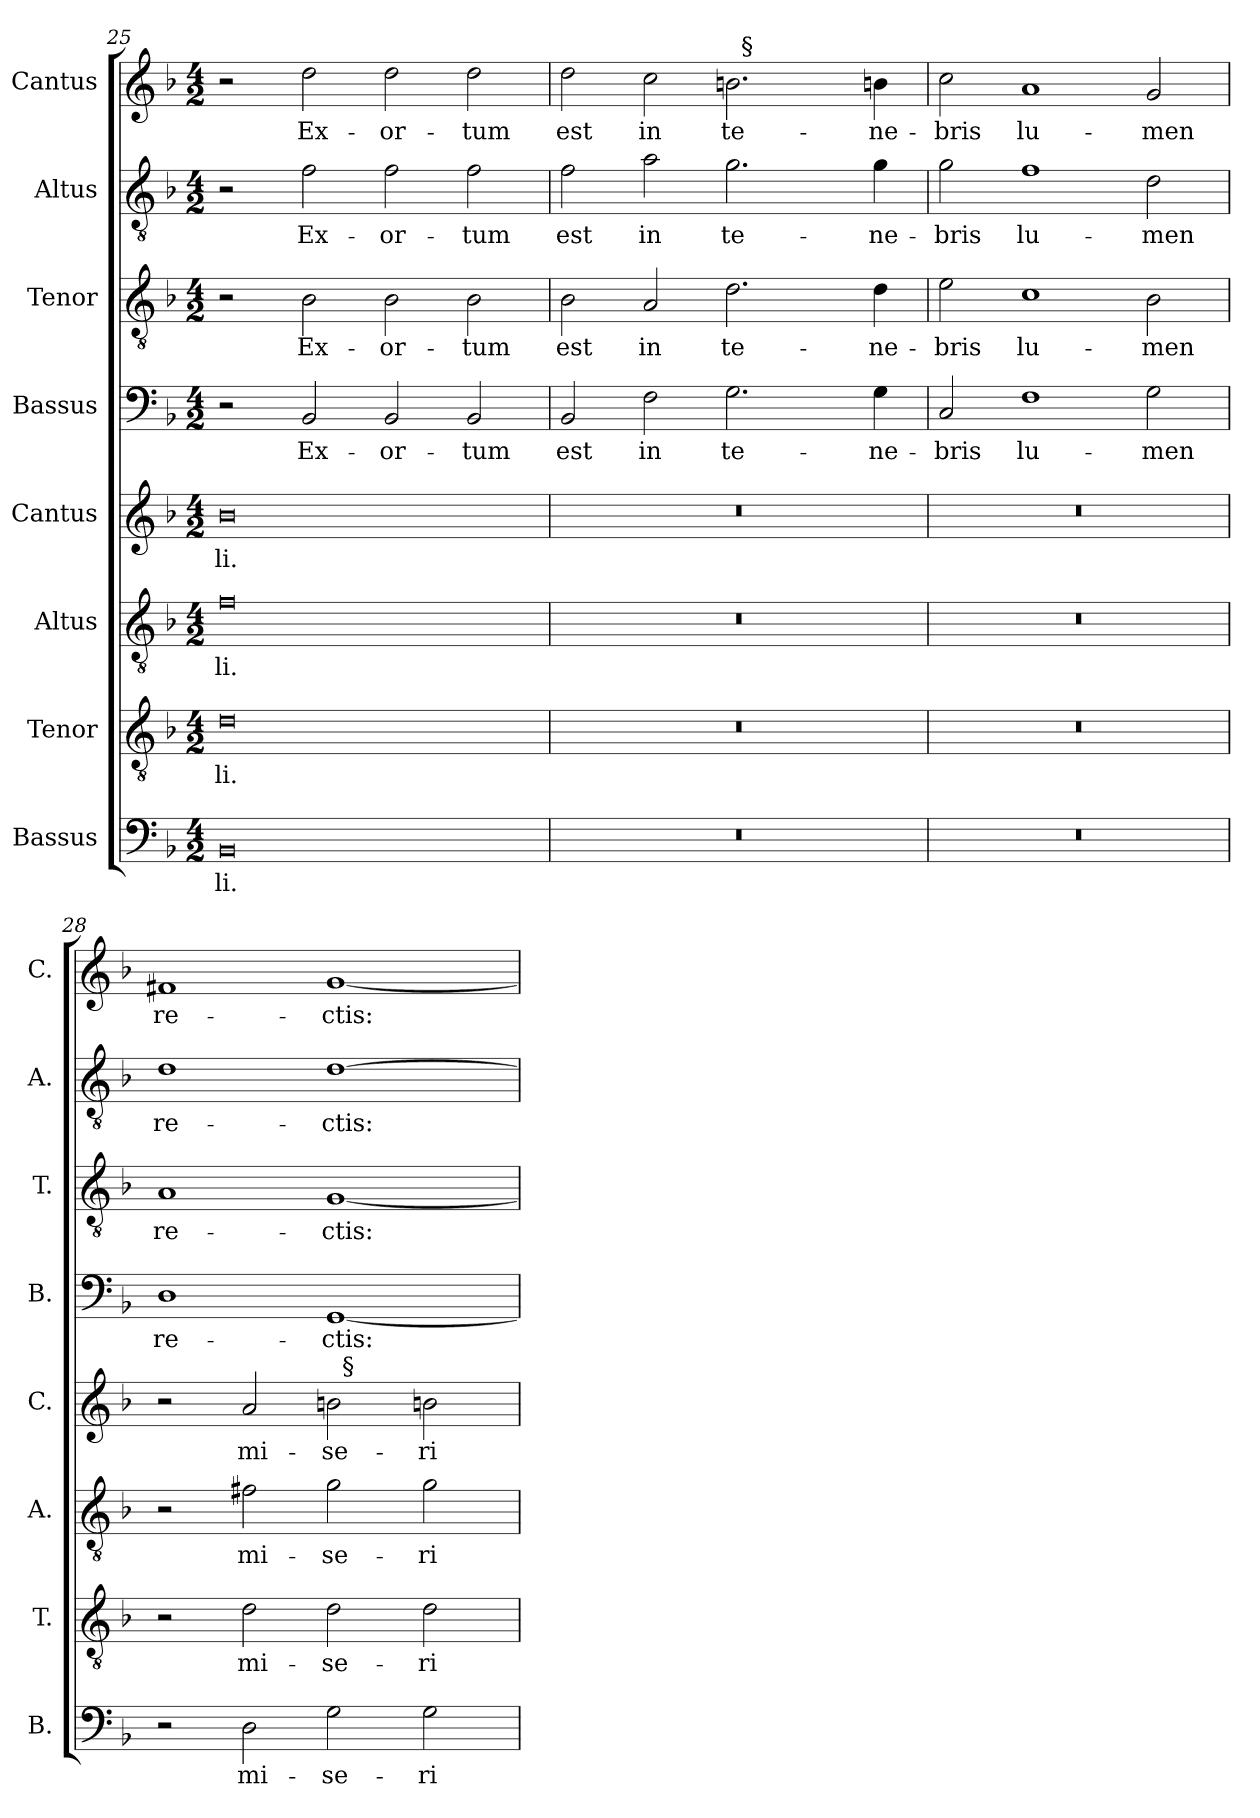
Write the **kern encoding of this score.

**kern	**text	**kern	**text	**kern	**text	**kern	**text	**kern	**text	**kern	**text	**kern	**text	**kern	**text
*part8	*part8	*part7	*part7	*part6	*part6	*part5	*part5	*part4	*part4	*part3	*part3	*part2	*part2	*part1	*part1
*staff8	*staff8	*staff7	*staff7	*staff6	*staff6	*staff5	*staff5	*staff4	*staff4	*staff3	*staff3	*staff2	*staff2	*staff1	*staff1
*I"Bassus	*	*I"Tenor	*	*I"Altus	*	*I"Cantus	*	*I"Bassus	*	*I"Tenor	*	*I"Altus	*	*I"Cantus	*
*I'B.	*	*I'T.	*	*I'A.	*	*I'C.	*	*I'B.	*	*I'T.	*	*I'A.	*	*I'C.	*
!!LO:LB:g=z
*clefF4	*	*clefGv2	*	*clefGv2	*	*clefG2	*	*clefF4	*	*clefGv2	*	*clefGv2	*	*clefG2	*
*	*	*ITrd7c12	*	*ITrd7c12	*	*	*	*	*	*ITrd7c12	*	*ITrd7c12	*	*	*
*k[b-]	*	*k[b-]	*	*k[b-]	*	*k[b-]	*	*k[b-]	*	*k[b-]	*	*k[b-]	*	*k[b-]	*
*F:	*	*F:	*	*F:	*	*F:	*	*F:	*	*F:	*	*F:	*	*F:	*
*M4/2	*	*M4/2	*	*M4/2	*	*M4/2	*	*M4/2	*	*M4/2	*	*M4/2	*	*M4/2	*
=25	=25	=25	=25	=25	=25	=25	=25	=25	=25	=25	=25	=25	=25	=25	=25
!	!LO:LY:b	!	!LO:LY:b	!	!LO:LY:b	!	!LO:LY:b	!	!	!	!	!	!	!	!
0BB-	-li.	0D	-li.	0F	-li.	0b-	-li.	2r	.	2r	.	2r	.	2r	.
!	!	!	!	!	!	!	!	!	!LO:LY:b	!	!LO:LY:b	!	!LO:LY:b	!	!LO:LY:b
.	.	.	.	.	.	.	.	2BB-/	Ex-	2BB-\	Ex-	2F\	Ex-	2dd\	Ex-
!	!	!	!	!	!	!	!	!	!LO:LY:b	!	!LO:LY:b	!	!LO:LY:b	!	!LO:LY:b
.	.	.	.	.	.	.	.	2BB-/	-or-	2BB-\	-or-	2F\	-or-	2dd\	-or-
!	!	!	!	!	!	!	!	!	!LO:LY:b	!	!LO:LY:b	!	!LO:LY:b	!	!LO:LY:b
.	.	.	.	.	.	.	.	2BB-/	-tum	2BB-\	-tum	2F\	-tum	2dd\	-tum
=26	=26	=26	=26	=26	=26	=26	=26	=26	=26	=26	=26	=26	=26	=26	=26
!LO:N:vis=1	!	!LO:N:vis=1	!	!LO:N:vis=1	!	!LO:N:vis=1	!	!	!LO:LY:b	!	!LO:LY:b	!	!LO:LY:b	!	!LO:LY:b
*	*	*	*	*	*	*	*	*	*	*	*	*	*	*^	*
0r	.	0r	.	0r	.	0r	.	2BB-/	est	2BB-\	est	2F\	est	2dd\	1ryy	est
!	!	!	!	!	!	!	!	!	!LO:LY:b	!	!LO:LY:b	!	!LO:LY:b	!	!	!LO:LY:b
.	.	.	.	.	.	.	.	2F\	in	2AA/	in	2A\	in	2cc\	.	in
!	!	!	!	!	!	!	!	!	!LO:LY:b	!	!LO:LY:b	!	!LO:LY:b	!	!	!LO:LY:b
.	.	.	.	.	.	.	.	2.G\	te-	2.D\	te-	2.G\	te-	2.b\	32ryy	te-
!	!	!	!	!	!	!	!	!	!	!	!	!	!	!	!LO:TX:a:t=§	!
.	.	.	.	.	.	.	.	.	.	.	.	.	.	.	2ryy	.
.	.	.	.	.	.	.	.	.	.	.	.	.	.	.	4...ryy	.
!	!	!	!	!	!	!	!	!	!LO:LY:b	!	!LO:LY:b	!	!LO:LY:b	!	!	!LO:LY:b
.	.	.	.	.	.	.	.	4G\	-ne-	4D\	-ne-	4G\	-ne-	4bn\	.	-ne-
=27	=27	=27	=27	=27	=27	=27	=27	=27	=27	=27	=27	=27	=27	=27	=27	=27
!LO:N:vis=1	!	!LO:N:vis=1	!	!LO:N:vis=1	!	!LO:N:vis=1	!	!	!LO:LY:b	!	!LO:LY:b	!	!LO:LY:b	!	!	!LO:LY:b
*	*	*	*	*	*	*	*	*	*	*	*	*	*	*v	*v	*
0r	.	0r	.	0r	.	0r	.	2C/	-bris	2E\	-bris	2G\	-bris	2cc\	-bris
!	!	!	!	!	!	!	!	!	!LO:LY:b	!	!LO:LY:b	!	!LO:LY:b	!	!LO:LY:b
.	.	.	.	.	.	.	.	1F	lu-	1C	lu-	1F	lu-	1a	lu-
!	!	!	!	!	!	!	!	!	!LO:LY:b	!	!LO:LY:b	!	!LO:LY:b	!	!LO:LY:b
.	.	.	.	.	.	.	.	2G\	-men	2BB-\	-men	2D\	-men	2g/	-men
=28	=28	=28	=28	=28	=28	=28	=28	=28	=28	=28	=28	=28	=28	=28	=28
!	!	!	!	!	!	!	!	!	!LO:LY:b	!	!LO:LY:b	!	!LO:LY:b	!	!LO:LY:b
*	*	*	*	*	*	*^	*	*	*	*	*	*	*	*	*
2r	.	2r	.	2r	.	2r	1ryy	.	1D	re-	1AA	re-	1D	re-	1f#X	re-
!	!LO:LY:b	!	!LO:LY:b	!	!LO:LY:b	!	!	!LO:LY:b	!	!	!	!	!	!	!	!
2D\	mi-	2D\	mi-	2F#X\	mi-	2a/	.	mi-	.	.	.	.	.	.	.	.
!	!LO:LY:b	!	!LO:LY:b	!	!LO:LY:b	!	!	!LO:LY:b	!	!LO:LY:b	!	!LO:LY:b	!	!LO:LY:b	!	!LO:LY:b
2G\	-se-	2D\	-se-	2G\	-se-	2b\	32ryy	-se-	[<1GG	-ctis:	[<1GG	-ctis:	[>1D	-ctis:	[<1g	-ctis:
!	!	!	!	!	!	!	!LO:TX:a:t=§	!	!	!	!	!	!	!	!	!
.	.	.	.	.	.	.	2ryy	.	.	.	.	.	.	.	.	.
!	!LO:LY:b	!	!LO:LY:b	!	!LO:LY:b	!	!	!LO:LY:b	!	!	!	!	!	!	!	!
2G\	-ri-	2D\	-ri-	2G\	-ri-	2bn\	.	-ri-	.	.	.	.	.	.	.	.
.	.	.	.	.	.	.	4...ryy	.	.	.	.	.	.	.	.	.
*	*	*	*	*	*	*v	*v	*	*	*	*	*	*	*	*	*
=	=	=	=	=	=	=	=	=	=	=	=	=	=	=	=
*-	*-	*-	*-	*-	*-	*-	*-	*-	*-	*-	*-	*-	*-	*-	*-
